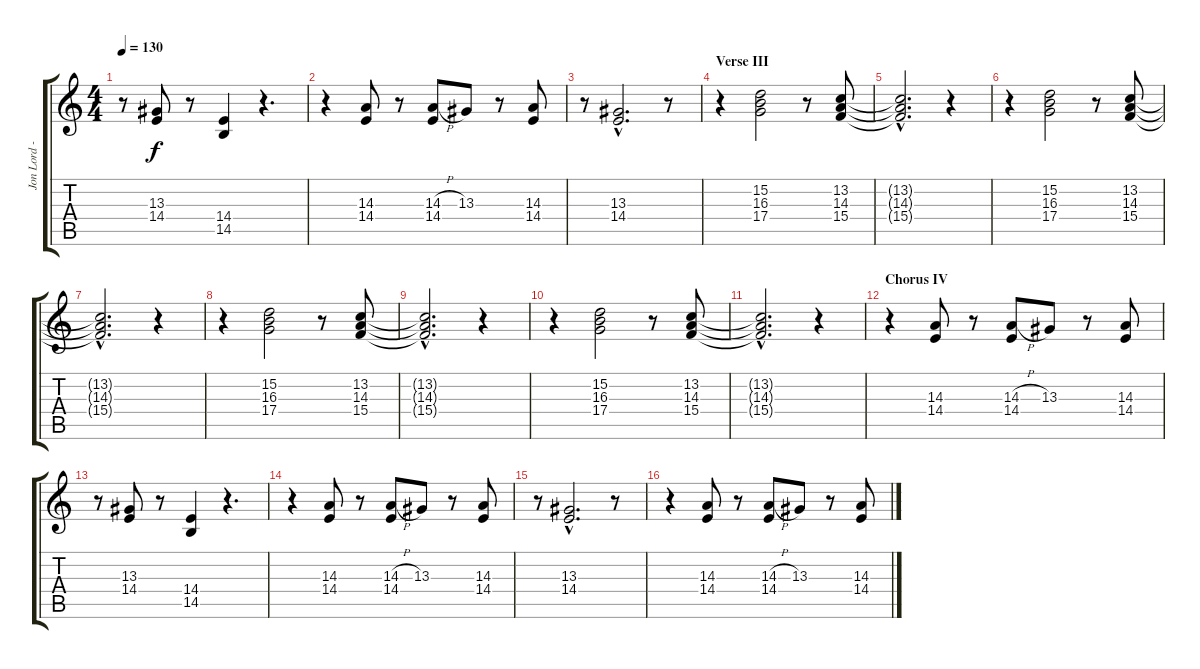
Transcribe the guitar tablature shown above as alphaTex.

\track ("Jon Lord - Organ" "Jon Lord -") {instrument drawbarorgan}
\staff {score tabs}
\tuning (E4 B3 G3 D3 A2 E2) {hide}
\ts (4 4)
\tempo 130
\clef g2
\ks c
r.8{dy f} (13.3 14.4).8 r.8 (14.4 14.5).4 r.4{d} |
r.4 (14.3 14.4).8 r.8 (14.3{h} 14.4).8 13.3.8 r.8 (14.3 14.4).8 |
r.8 (13.3{hac} 14.4{hac}).2{d} r.8 |
\section ("" "Verse III")
r.4 (15.2 16.3 17.4).2 r.8 (13.2 14.3 15.4).8 |
(13.2{hac t} 14.3{hac t} 15.4{hac t}).2{d} r.4 |
r.4 (15.2 16.3 17.4).2 r.8 (13.2 14.3 15.4).8 |
(13.2{hac t} 14.3{hac t} 15.4{hac t}).2{d} r.4 |
r.4 (15.2 16.3 17.4).2 r.8 (13.2 14.3 15.4).8 |
(13.2{hac t} 14.3{hac t} 15.4{hac t}).2{d} r.4 |
r.4 (15.2 16.3 17.4).2 r.8 (13.2 14.3 15.4).8 |
(13.2{hac t} 14.3{hac t} 15.4{hac t}).2{d} r.4 |
\section ("" "Chorus IV")
r.4 (14.3 14.4).8 r.8 (14.3{h} 14.4).8 13.3.8 r.8 (14.3 14.4).8 |
r.8 (13.3 14.4).8 r.8 (14.4 14.5).4 r.4{d} |
r.4 (14.3 14.4).8 r.8 (14.3{h} 14.4).8 13.3.8 r.8 (14.3 14.4).8 |
r.8 (13.3{hac} 14.4{hac}).2{d} r.8 |
r.4 (14.3 14.4).8 r.8 (14.3{h} 14.4).8 13.3.8 r.8 (14.3 14.4).8
